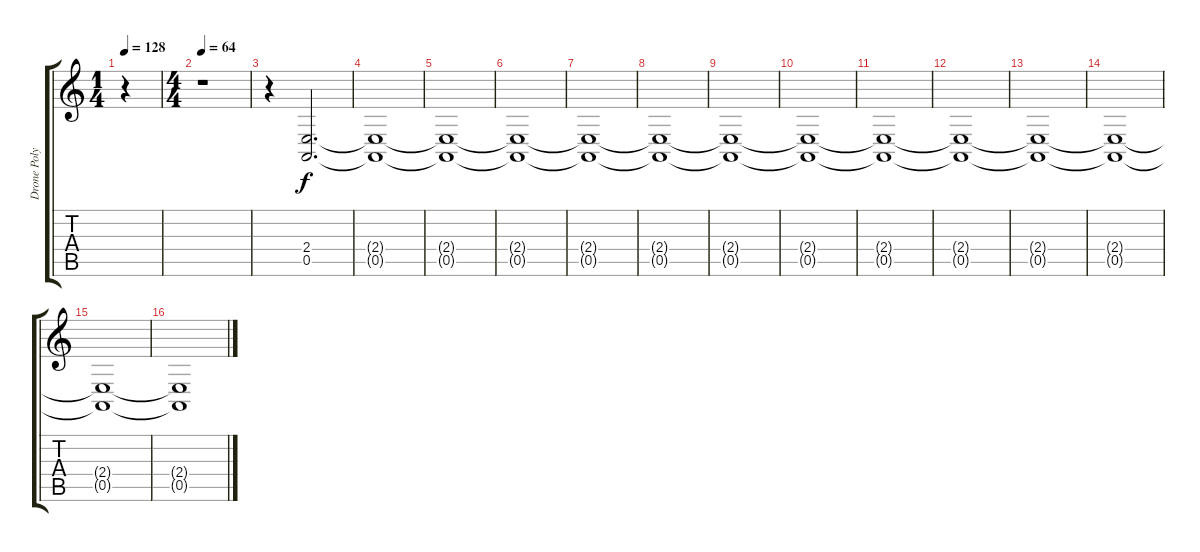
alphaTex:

\track ("Drone Polysynth 2" "Drone Poly") {instrument pad3polysynth}
\staff {score tabs}
\tuning (E4 B3 G3 D3 A2 E2) {hide}
\ts (1 4)
\tempo 128
\clef g2
\ks c
r.4{dy f instrument pad3polysynth} |
\ts (4 4)
\tempo 64
r.1 |
r.4 (2.4 0.5).2{d volume 0 balance 12} |
(2.4{t} 0.5{t}).1 |
(2.4{t} 0.5{t}).1 |
(2.4{t} 0.5{t}).1 |
(2.4{t} 0.5{t}).1 |
(2.4{t} 0.5{t}).1 |
(2.4{t} 0.5{t}).1 |
(2.4{t} 0.5{t}).1 |
(2.4{t} 0.5{t}).1 |
(2.4{t} 0.5{t}).1 |
(2.4{t} 0.5{t}).1 |
(2.4{t} 0.5{t}).1 |
(2.4{t} 0.5{t}).1 |
(2.4{t} 0.5{t}).1
